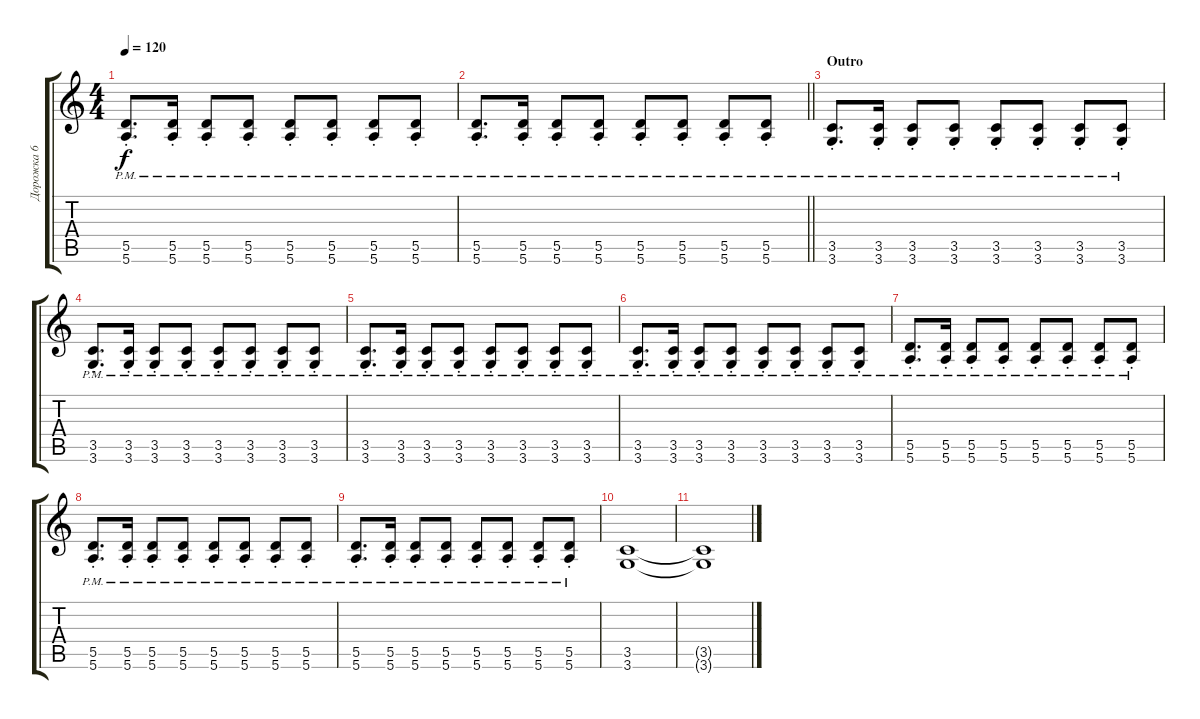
\track ("Дорожка 6" "Дорожка 6") {instrument distortionguitar}
\staff {score tabs}
\tuning (E4 B3 G3 D3 A2 E2) {hide}
\ts (4 4)
\tempo 120
\clef g2
\ks c
(5.5{pm st} 5.6{pm st}).8{d dy f} (5.5{pm st} 5.6{pm st}).16 (5.5{pm st} 5.6{pm st}).8 (5.5{pm st} 5.6{pm st}).8 (5.5{pm st} 5.6{pm st}).8 (5.5{pm st} 5.6{pm st}).8 (5.5{pm st} 5.6{pm st}).8 (5.5{pm st} 5.6{pm st}).8 |
\barLineRight lightlight
(5.5{pm st} 5.6{pm st}).8{d} (5.5{pm st} 5.6{pm st}).16 (5.5{pm st} 5.6{pm st}).8 (5.5{pm st} 5.6{pm st}).8 (5.5{pm st} 5.6{pm st}).8 (5.5{pm st} 5.6{pm st}).8 (5.5{pm st} 5.6{pm st}).8 (5.5{pm st} 5.6{pm st}).8 |
\section ("" "Outro")
(3.5{pm st} 3.6{pm st}).8{d} (3.5{pm st} 3.6{pm st}).16 (3.5{pm st} 3.6{pm st}).8 (3.5{pm st} 3.6{pm st}).8 (3.5{pm st} 3.6{pm st}).8 (3.5{pm st} 3.6{pm st}).8 (3.5{pm st} 3.6{pm st}).8 (3.5{pm st} 3.6{pm st}).8 |
(3.5{pm st} 3.6{pm st}).8{d} (3.5{pm st} 3.6{pm st}).16 (3.5{pm st} 3.6{pm st}).8 (3.5{pm st} 3.6{pm st}).8 (3.5{pm st} 3.6{pm st}).8 (3.5{pm st} 3.6{pm st}).8 (3.5{pm st} 3.6{pm st}).8 (3.5{pm st} 3.6{pm st}).8 |
(3.5{pm st} 3.6{pm st}).8{d} (3.5{pm st} 3.6{pm st}).16 (3.5{pm st} 3.6{pm st}).8 (3.5{pm st} 3.6{pm st}).8 (3.5{pm st} 3.6{pm st}).8 (3.5{pm st} 3.6{pm st}).8 (3.5{pm st} 3.6{pm st}).8 (3.5{pm st} 3.6{pm st}).8 |
(3.5{pm st} 3.6{pm st}).8{d} (3.5{pm st} 3.6{pm st}).16 (3.5{pm st} 3.6{pm st}).8 (3.5{pm st} 3.6{pm st}).8 (3.5{pm st} 3.6{pm st}).8 (3.5{pm st} 3.6{pm st}).8 (3.5{pm st} 3.6{pm st}).8 (3.5{pm st} 3.6{pm st}).8 |
(5.5{pm st} 5.6{pm st}).8{d} (5.5{pm st} 5.6{pm st}).16 (5.5{pm st} 5.6{pm st}).8 (5.5{pm st} 5.6{pm st}).8 (5.5{pm st} 5.6{pm st}).8 (5.5{pm st} 5.6{pm st}).8 (5.5{pm st} 5.6{pm st}).8 (5.5{pm st} 5.6{pm st}).8 |
(5.5{pm st} 5.6{pm st}).8{d} (5.5{pm st} 5.6{pm st}).16 (5.5{pm st} 5.6{pm st}).8 (5.5{pm st} 5.6{pm st}).8 (5.5{pm st} 5.6{pm st}).8 (5.5{pm st} 5.6{pm st}).8 (5.5{pm st} 5.6{pm st}).8 (5.5{pm st} 5.6{pm st}).8 |
(5.5{pm st} 5.6{pm st}).8{d} (5.5{pm st} 5.6{pm st}).16 (5.5{pm st} 5.6{pm st}).8 (5.5{pm st} 5.6{pm st}).8 (5.5{pm st} 5.6{pm st}).8 (5.5{pm st} 5.6{pm st}).8 (5.5{pm st} 5.6{pm st}).8 (5.5{pm st} 5.6{pm st}).8 |
(3.5 3.6).1 |
(3.5{t} 3.6{t}).1
